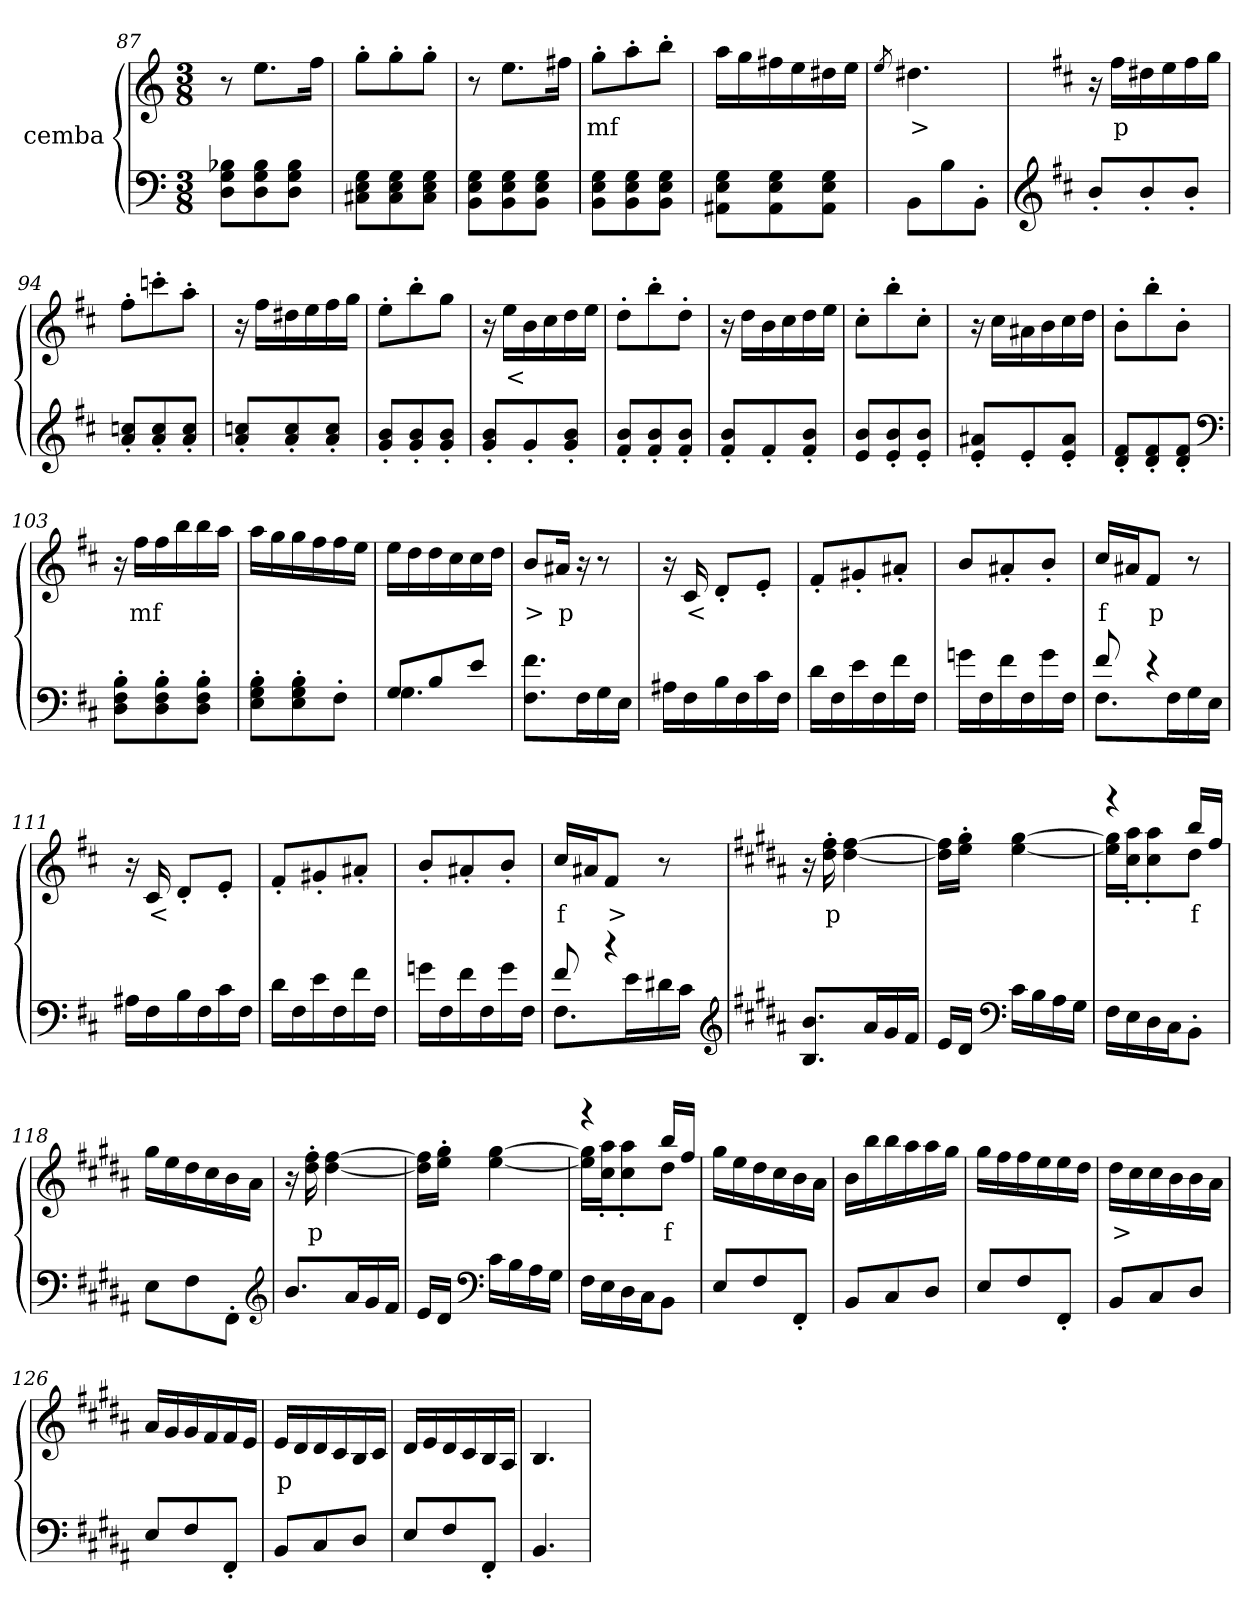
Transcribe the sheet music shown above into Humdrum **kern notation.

**kern	**kern	**text
*part2	*part1	*part1
*staff2	*staff1	*staff1
*I"cemba	*I"cemba	*
*clefF4	*clefG2	*
*k[]	*k[]	*
*M3/8	*M3/8	*
=87	=87	=87
8D\ 8G\ 8B-X\L	8r	.
8D\ 8G\ 8B-\	8.ee\L	.
8D\ 8G\ 8B-\J	.	.
.	16ff\Jk	.
=88	=88	=88
8C#X\ 8E\ 8G\L	8gg'>\L	.
8C#\ 8E\ 8G\	8gg'>\	.
8C#\ 8E\ 8G\J	8gg'>\J	.
=89	=89	=89
8BB\ 8E\ 8G\L	8r	.
8BB\ 8E\ 8G\	8.ee\L	.
8BB\ 8E\ 8G\J	.	.
.	16ff#X\Jk	.
=90	=90	=90
8BB\ 8E\ 8G\L	8gg'>\L	mf
8BB\ 8E\ 8G\	8aa'>\	.
8BB\ 8E\ 8G\J	8bb'>\J	.
=91	=91	=91
8AA#X\ 8E\ 8G\L	16aa\LL	.
.	16gg\	.
8AA#\ 8E\ 8G\	16ff#X\	.
.	16ee\	.
8AA#\ 8E\ 8G\J	16dd#X\	.
.	16ee\JJ	.
=92	=92	=92
.	8qee/	.
8BB\L	4.dd#X\	>
8B\	.	.
8BB'>\J	.	.
=93	=93	=93
*clefG2	*	*
*k[f#c#]	*k[f#c#]	*
8b'>/L	16r	.
.	16ff#\LL	p
8b'>/	16dd#X\	.
.	16ee\	.
8b'>/J	16ff#\	.
.	16gg\JJ	.
=94	=94	=94
8a/'> 8ccn/'>L	8ff#'>\L	.
8a/'> 8cc/'>	8cccn'>\	.
8a/'> 8cc/'>J	8aa'>\J	.
=95	=95	=95
8a/'> 8ccn/'>L	16r	.
.	16ff#\LL	.
8a/'> 8cc/'>	16dd#X\	.
.	16ee\	.
8a/'> 8cc/'>J	16ff#\	.
.	16gg\JJ	.
=96	=96	=96
8g/'> 8b/'>L	8ee'>\L	.
8g/'> 8b/'>	8bb'>\	.
8g/'> 8b/'>J	8gg\J	.
=97	=97	=97
8g/'> 8b/'>L	16r	.
.	16ee\LL	<
8g'>/	16b\	.
.	16cc#\	.
8g/'> 8b/'>J	16dd\	.
.	16ee\JJ	.
=98	=98	=98
8f#/'> 8b/'>L	8dd'>\L	.
8f#/'> 8b/'>	8bb'>\	.
8f#/'> 8b/'>J	8dd'>\J	.
=99	=99	=99
8f#/'> 8b/'>L	16r	.
.	16dd\LL	.
8f#'>/	16b\	.
.	16cc#\	.
8f#/'> 8b/'>J	16dd\	.
.	16ee\JJ	.
=100	=100	=100
8e/ 8b/L	8cc#'>\L	.
8e/'> 8b/'>	8bb'>\	.
8e/'> 8b/'>J	8cc#'>\J	.
=101	=101	=101
8e/'> 8a#X/'>L	16r	.
.	16cc#\LL	.
8e'>/	16a#X\	.
.	16b\	.
8e/'> 8a#/'>J	16cc#\	.
.	16dd\JJ	.
=102	=102	=102
8d/'> 8f#/'>L	8b'>\L	.
8d/'> 8f#/'>	8bb'>\	.
8d/'> 8f#/'>J	8b'>\J	.
*clefF4	*	*
=103	=103	=103
8D\'> 8F#\'> 8B\'>L	16r	.
.	16ff#\LL	mf
8D\'> 8F#\'> 8B\'>	16ff#\	.
.	16bb\	.
8D\'> 8F#\'> 8B\'>J	16bb\	.
.	16aa\JJ	.
=104	=104	=104
8E\'> 8G\'> 8B\'>L	16aa\LL	.
.	16gg\	.
8E\'> 8G\'> 8B\'>	16gg\	.
.	16ff#\	.
8F#'>\J	16ff#\	.
.	16ee\JJ	.
=105	=105	=105
*^	*	*
8G/L	4.G\	16ee\LL	.
.	.	16dd\	.
8B/	.	16dd\	.
.	.	16cc#\	.
8e/J	.	16cc#\	.
.	.	16dd\JJ	.
*v	*v	*	*
=106	=106	=106
8.F#\ 8.f#\L	8b/L	>
.	16a#X/Jk	p
16F#\L	16r	.
16G\	8r	.
16E\JJ	.	.
=107	=107	=107
16A#X\LL	16r	.
16F#\	16c#/	<
16B\	8d'>/L	.
16F#\	.	.
16c#\	8e'>/J	.
16F#\JJ	.	.
=108	=108	=108
16d\LL	8f#'>/L	.
16F#\	.	.
16e\	8g#X'>/	.
16F#\	.	.
16f#\	8a#X'>/J	.
16F#\JJ	.	.
=109	=109	=109
16gn\LL	8b/L	.
16F#\	.	.
16f#\	8a#X'>/	.
16F#\	.	.
16g\	8b'>/J	.
16F#\JJ	.	.
=110	=110	=110
*^	*	*
8f#/	8.F#\L	16cc#/LL	f
.	.	16a#X/J	.
4r	.	8f#/J	p
.	16F#\L	.	.
.	16G\	8r	.
.	16E\JJ	.	.
*v	*v	*	*
=111	=111	=111
16A#X\LL	16r	.
16F#\	16c#/	<
16B\	8d'>/L	.
16F#\	.	.
16c#\	8e'>/J	.
16F#\JJ	.	.
=112	=112	=112
16d\LL	8f#'>/L	.
16F#\	.	.
16e\	8g#X'>/	.
16F#\	.	.
16f#\	8a#X'>/J	.
16F#\JJ	.	.
=113	=113	=113
16gn\LL	8b'>/L	.
16F#\	.	.
16f#\	8a#X'>/	.
16F#\	.	.
16g\	8b'>/J	.
16F#\JJ	.	.
=114	=114	=114
*^	*	*
8f#/	8.F#\L	16cc#/LL	f
.	.	16a#X/J	.
4r	.	8f#/J	>
.	16e\L	.	.
.	16d#X\	8r	.
.	16c#\JJ	.	.
*v	*v	*	*
*clefG2	*	*
=115	=115	=115
*k[f#c#g#d#a#]	*k[f#c#g#d#a#]	*
8.B/ 8.b/L	16r	.
.	16dd#\'> 16ff#\'>	p
.	[4dd#\ [4ff#\	.
16a#/L	.	.
16g#/	.	.
16f#/JJ	.	.
=116	=116	=116
16e/LL	16dd#\] 16ff#\]LL	.
16d#/JJ	16ee\'> 16gg#\'>JJ	.
*clefF4	*	*
16c#\LL	[4ee\ [4gg#\	.
16B\	.	.
16A#\	.	.
16G#\JJ	.	.
=117	=117	=117
*	*^	*
16F#\LL	4r	16ee\] 16gg#\]LL	.
16E\	.	16cc#\'> 16aa#\'>J	.
16D#\	.	8cc#\'> 8aa#\'>	.
16C#\J	.	.	.
8BB'>\J	16bb/LL	8dd#\J	f
.	16ff#/JJ	.	.
*	*v	*v	*
=118	=118	=118
8E\L	16gg#\LL	.
.	16ee\	.
8F#\	16dd#\	.
.	16cc#\	.
8FF#'>\J	16b\	.
.	16a#\JJ	.
*clefG2	*	*
=119	=119	=119
8.b/L	16r	.
.	16dd#\'> 16ff#\'>	p
.	[4dd#\ [4ff#\	.
16a#/L	.	.
16g#/	.	.
16f#/JJ	.	.
=120	=120	=120
16e/LL	16dd#\] 16ff#\]LL	.
16d#/JJ	16ee\'> 16gg#\'>JJ	.
*clefF4	*	*
16c#\LL	[4ee\ [4gg#\	.
16B\	.	.
16A#\	.	.
16G#\JJ	.	.
=121	=121	=121
*	*^	*
16F#\LL	4r	16ee\] 16gg#\]LL	.
16E\	.	16cc#\'> 16aa#\'>J	.
16D#\	.	8cc#\'> 8aa#\'>	.
16C#\J	.	.	.
8BB\J	16bb/LL	8dd#\J	f
.	16ff#/JJ	.	.
*	*v	*v	*
=122	=122	=122
8E/L	16gg#\LL	.
.	16ee\	.
8F#/	16dd#\	.
.	16cc#\	.
8FF#'>/J	16b\	.
.	16a#\JJ	.
=123	=123	=123
8BB/L	16b\LL	.
.	16bb\	.
8C#/	16bb\	.
.	16aa#\	.
8D#/J	16aa#\	.
.	16gg#\JJ	.
=124	=124	=124
8E/L	16gg#\LL	.
.	16ff#\	.
8F#/	16ff#\	.
.	16ee\	.
8FF#'>/J	16ee\	.
.	16dd#\JJ	.
=125	=125	=125
8BB/L	16dd#\LL	>
.	16cc#\	.
8C#/	16cc#\	.
.	16b\	.
8D#/J	16b\	.
.	16a#\JJ	.
=126	=126	=126
8E/L	16a#/LL	.
.	16g#/	.
8F#/	16g#/	.
.	16f#/	.
8FF#'>/J	16f#/	.
.	16e/JJ	.
=127	=127	=127
8BB/L	16e/LL	p
.	16d#/	.
8C#/	16d#/	.
.	16c#/	.
8D#/J	16B/	.
.	16c#/JJ	.
=128	=128	=128
8E/L	16d#/LL	.
.	16e/	.
8F#/	16d#/	.
.	16c#/	.
8FF#'>/J	16B/	.
.	16A#/JJ	.
=129	=129	=129
4.BB/	4.B/	.
=	=	=
*-	*-	*-
